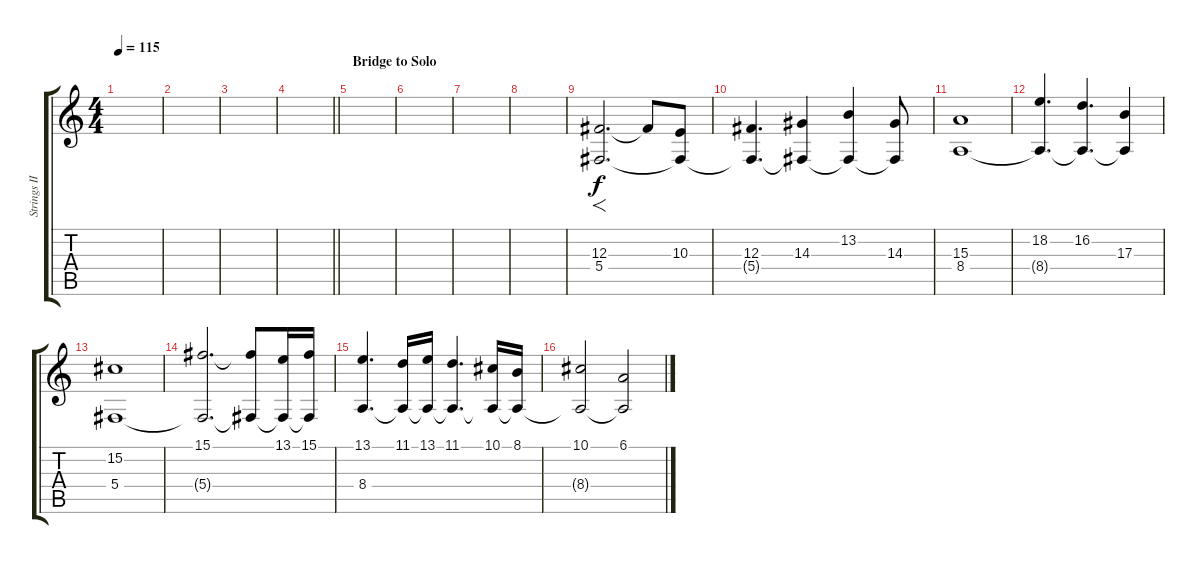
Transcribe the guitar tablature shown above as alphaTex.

\track ("Strings II" "Strings II") {instrument stringensemble1}
\staff {score tabs}
\tuning (Eb4 Bb3 Gb3 Db3 Ab2 Eb2) {hide}
\ts (4 4)
\tempo 115
\clef g2
\ks c
|
|
|
\barLineRight lightlight
|
\section ("" "Bridge to Solo")
|
|
|
|
(12.3 5.4).2{f d} 12.3{t}.8 (10.3 5.4{t}).8 |
(12.3 5.4{t}).4{d} (14.3 5.4{t}).4 (13.2 5.4{t}).4 (14.3 5.4{t}).8 |
(15.3 8.4).1 |
(18.2 8.4{t}).4{d} (16.2 8.4{t}).4{d} (17.3 8.4{t}).4 |
(15.2 5.4).1 |
(15.1 5.4{t}).2{d} (15.1{t} 5.4{t}).8 (13.1 5.4{t}).16 (15.1 5.4{t}).16 |
(13.1 8.4).4{d} (11.1 8.4{t}).16 (13.1 8.4{t}).16 (11.1 8.4{t}).4{d} (10.1 8.4{t}).16 (8.1 8.4{t}).16 |
(10.1 8.4{t}).2 (6.1 8.4{t}).2
